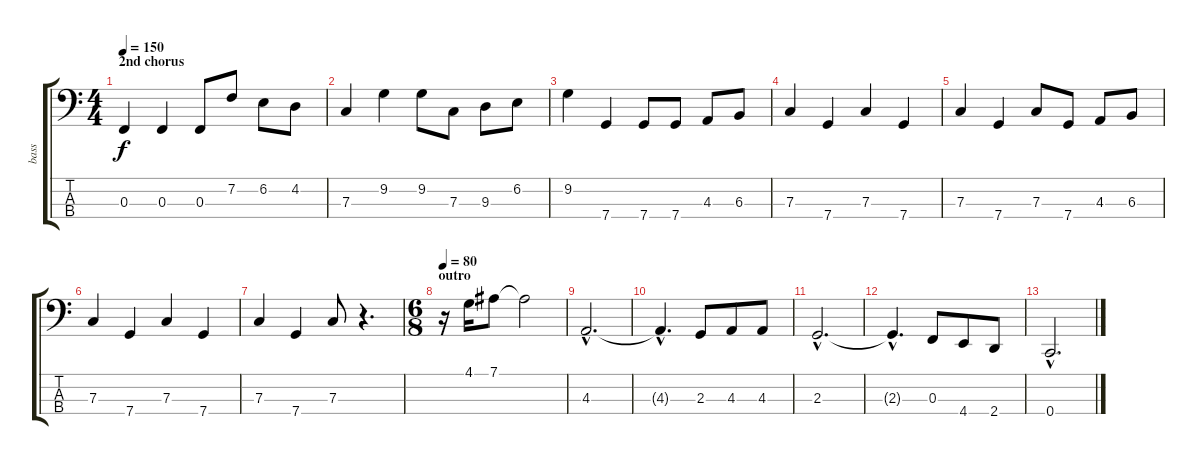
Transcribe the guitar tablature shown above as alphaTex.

\track ("bass" "bass") {instrument electricbasspick}
\staff {score tabs}
\tuning (Eb2 Bb1 F1 C1) {hide}
\ts (4 4)
\section ("" "2nd chorus")
\tempo 150
\clef f4
\ks c
0.3.4{dy f} 0.3.4 0.3.8 7.2.8 6.2.8 4.2.8 |
7.3.4 9.2.4 9.2.8 7.3.8 9.3.8 6.2.8 |
9.2.4 7.4.4 7.4.8 7.4.8 4.3.8 6.3.8 |
7.3.4 7.4.4 7.3.4 7.4.4 |
7.3.4 7.4.4 7.3.8 7.4.8 4.3.8 6.3.8 |
7.3.4 7.4.4 7.3.4 7.4.4 |
7.3.4 7.4.4 7.3.8 r.4{d} |
\ts (6 8)
\section ("" "outro")
\tempo 80
r.16 4.1.16 7.1.8 7.1{t}.2 |
4.3{hac}.2{d} |
4.3{hac t}.4{d} 2.3.8 4.3.8 4.3.8 |
2.3{hac}.2{d} |
2.3{hac t}.4{d} 0.3.8 4.4.8 2.4.8 |
0.4{hac}.2{d}
